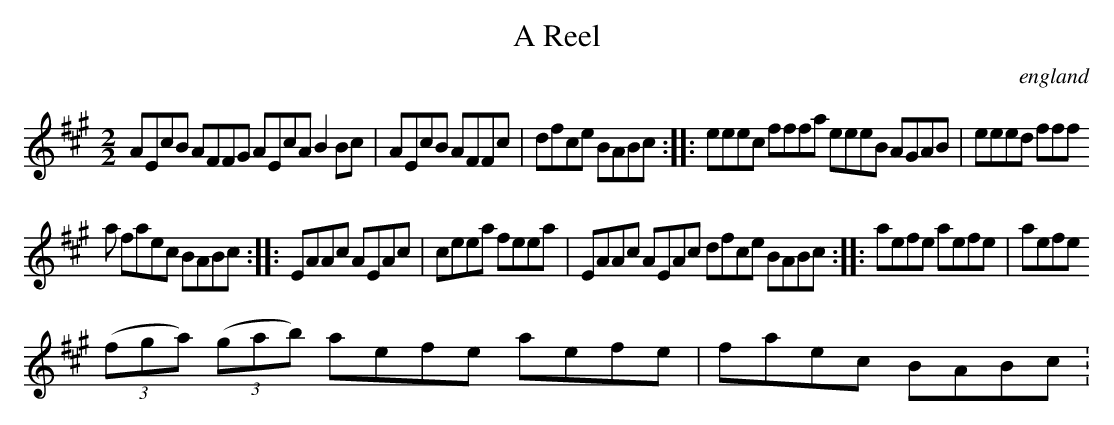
X:1
T:A Reel
O:england
M:2/2
L:1/8
K:A Major
AEcB AFFG AEcA B2 Bc|AEcB AFFc|dfce BABc:||:eeec fffa eeeB AGAB|eeed fff
a faec BABc:||:EAAc AEAc|ceea feea|EAAc AEAc dfce BABc:||:aefe aefe|aefe
((3fga) ((3gab) aefe aefe|faec BABc:
